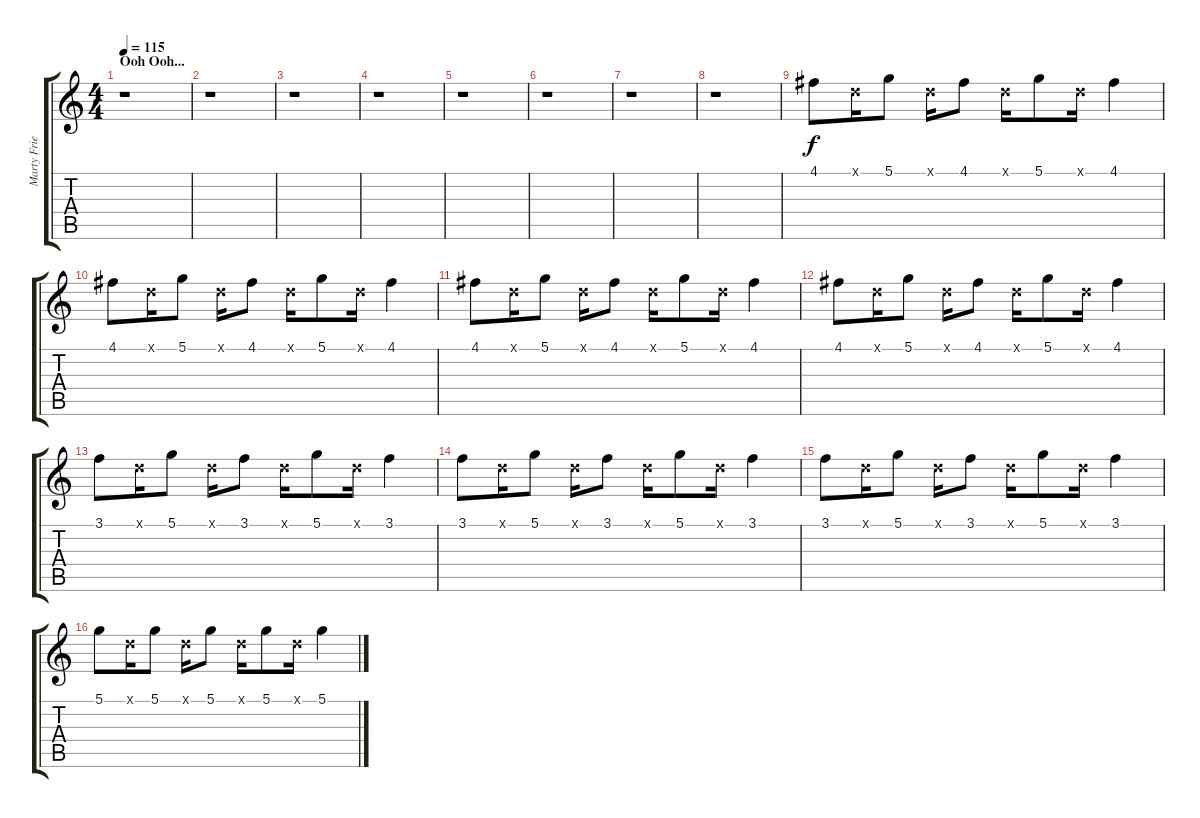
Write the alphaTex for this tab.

\track ("Marty Friedman / FX" "Marty Frie") {instrument acousticguitarsteel}
\staff {score tabs}
\tuning (D4 A3 F3 C3 G2 D2) {hide}
\ts (4 4)
\section ("" "Ooh Ooh...")
\tempo 115
\clef g2
\ks c
r.1{dy f instrument overdrivenguitar} |
r.1 |
r.1 |
r.1 |
r.1 |
r.1 |
r.1 |
r.1 |
4.1.8{volume 10 instrument overdrivenguitar} 0.1{x}.16 5.1.8 0.1{x}.16 4.1.8 0.1{x}.16 5.1.8 0.1{x}.16 4.1.4 |
4.1.8{instrument overdrivenguitar} 0.1{x}.16 5.1.8 0.1{x}.16 4.1.8 0.1{x}.16 5.1.8 0.1{x}.16 4.1.4 |
4.1.8{instrument overdrivenguitar} 0.1{x}.16 5.1.8 0.1{x}.16 4.1.8 0.1{x}.16 5.1.8 0.1{x}.16 4.1.4 |
4.1.8{instrument overdrivenguitar} 0.1{x}.16 5.1.8 0.1{x}.16 4.1.8 0.1{x}.16 5.1.8 0.1{x}.16 4.1.4 |
3.1.8{instrument overdrivenguitar} 0.1{x}.16 5.1.8 0.1{x}.16 3.1.8 0.1{x}.16 5.1.8 0.1{x}.16 3.1.4 |
3.1.8{instrument overdrivenguitar} 0.1{x}.16 5.1.8 0.1{x}.16 3.1.8 0.1{x}.16 5.1.8 0.1{x}.16 3.1.4 |
3.1.8{instrument overdrivenguitar} 0.1{x}.16 5.1.8 0.1{x}.16 3.1.8 0.1{x}.16 5.1.8 0.1{x}.16 3.1.4 |
5.1.8{instrument overdrivenguitar} 0.1{x}.16 5.1.8 0.1{x}.16 5.1.8 0.1{x}.16 5.1.8 0.1{x}.16 5.1.4
